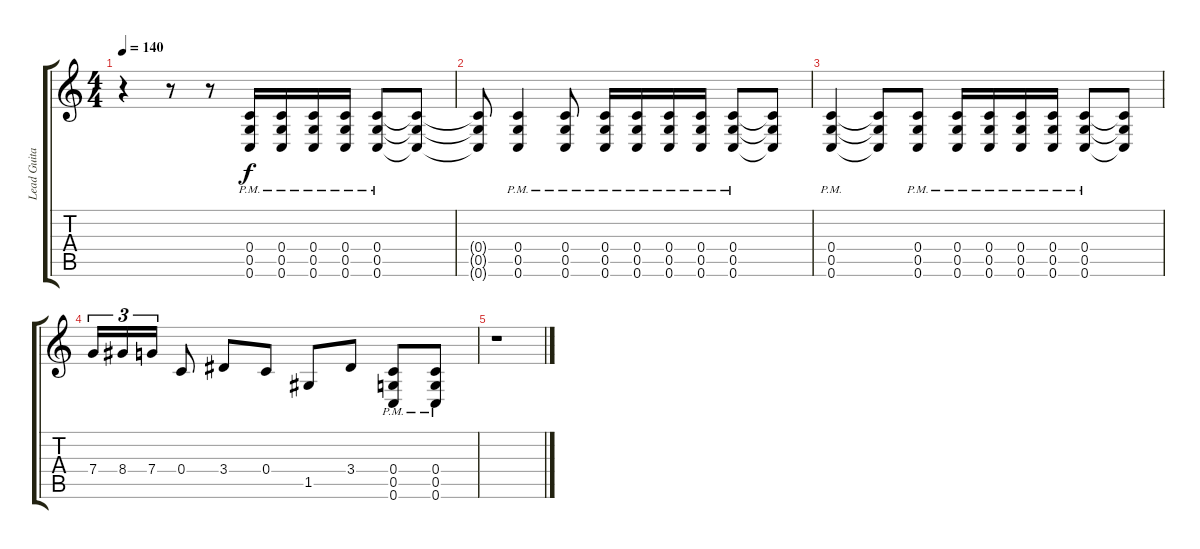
\track ("Lead Guitar" "Lead Guita") {instrument distortionguitar}
\staff {score tabs}
\tuning (D4 A3 F3 C3 G2 C2) {hide}
\ts (4 4)
\tempo 140
\clef g2
\ks c
r.4{dy f} r.8 r.8 (0.4{pm} 0.5{pm} 0.6{pm}).16 (0.4{pm} 0.5{pm} 0.6{pm}).16 (0.4{pm} 0.5{pm} 0.6{pm}).16 (0.4{pm} 0.5{pm} 0.6{pm}).16 (0.4{pm} 0.5{pm} 0.6{pm}).8 (0.4{t} 0.5{t} 0.6{t}).8 |
(0.4{t} 0.5{t} 0.6{t}).8 (0.4{pm} 0.5{pm} 0.6{pm}).4 (0.4{pm} 0.5{pm} 0.6{pm}).8 (0.4{pm} 0.5{pm} 0.6{pm}).16 (0.4{pm} 0.5{pm} 0.6{pm}).16 (0.4{pm} 0.5{pm} 0.6{pm}).16 (0.4{pm} 0.5{pm} 0.6{pm}).16 (0.4{pm} 0.5{pm} 0.6{pm}).8 (0.4{t} 0.5{t} 0.6{t}).8 |
(0.4{pm} 0.5{pm} 0.6{pm}).4 (0.4{t} 0.5{t} 0.6{t}).8 (0.4{pm} 0.5{pm} 0.6{pm}).8 (0.4{pm} 0.5{pm} 0.6{pm}).16 (0.4{pm} 0.5{pm} 0.6{pm}).16 (0.4{pm} 0.5{pm} 0.6{pm}).16 (0.4{pm} 0.5{pm} 0.6{pm}).16 (0.4{pm} 0.5{pm} 0.6{pm}).8 (0.4{t} 0.5{t} 0.6{t}).8 |
7.4.16{tu (3 2)} 8.4.16{tu (3 2)} 7.4.16{tu (3 2)} 0.4.8 3.4.8 0.4.8 1.5.8 3.4.8 (0.4{pm} 0.5{pm} 0.6{pm}).8 (0.4{pm} 0.5{pm} 0.6{pm}).8 |
r.1
